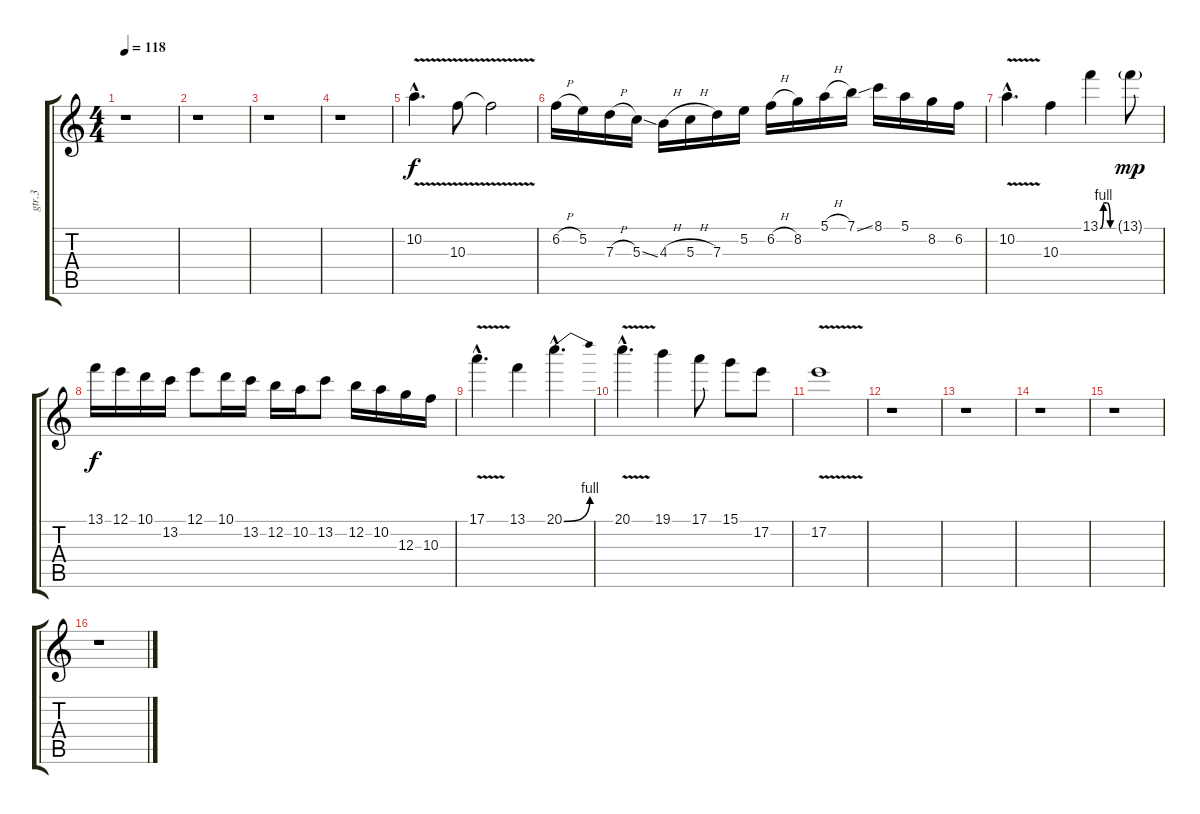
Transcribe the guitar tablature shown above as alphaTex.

\track ("gtr.3" "gtr.3") {instrument distortionguitar}
\staff {score tabs}
\tuning (E4 B3 G3 D3 A2 E2) {hide}
\ts (4 4)
\tempo 118
\clef g2
\ks c
r.1{dy f} |
r.1 |
r.1 |
r.1 |
10.2{v hac}.4{d} 10.3{v}.8 10.3{t}.2 |
6.2{h}.16 5.2.16 7.3{h}.16 5.3{ss}.16 4.3{h}.16 5.3{h}.16 7.3.16 5.2.16 6.2{h}.16 8.2.16 5.1{h}.16 7.1{ss}.16 8.1.16 5.1.16 8.2.16 6.2.16 |
10.2{v hac}.4{d} 10.3.4 13.1{be (custom 0 0 15 4 30 4 45 0 60 0)}.4 13.1{g}.8{dy mp} |
13.1.16{dy f} 12.1.16 10.1.16 13.2.16 12.1.8 10.1.16 13.2.16 12.2.16 10.2.16 13.2.8 12.2.16 10.2.16 12.3.16 10.3.16 |
17.1{v hac}.4{d} 13.1.4 20.1{be (bend 0 0 60 4) hac}.4{d} |
20.1{v hac}.4{d} 19.1.4 17.1.8 15.1.8 17.2.8 |
17.2{v}.1 |
r.1 |
r.1 |
r.1 |
r.1 |
r.1
